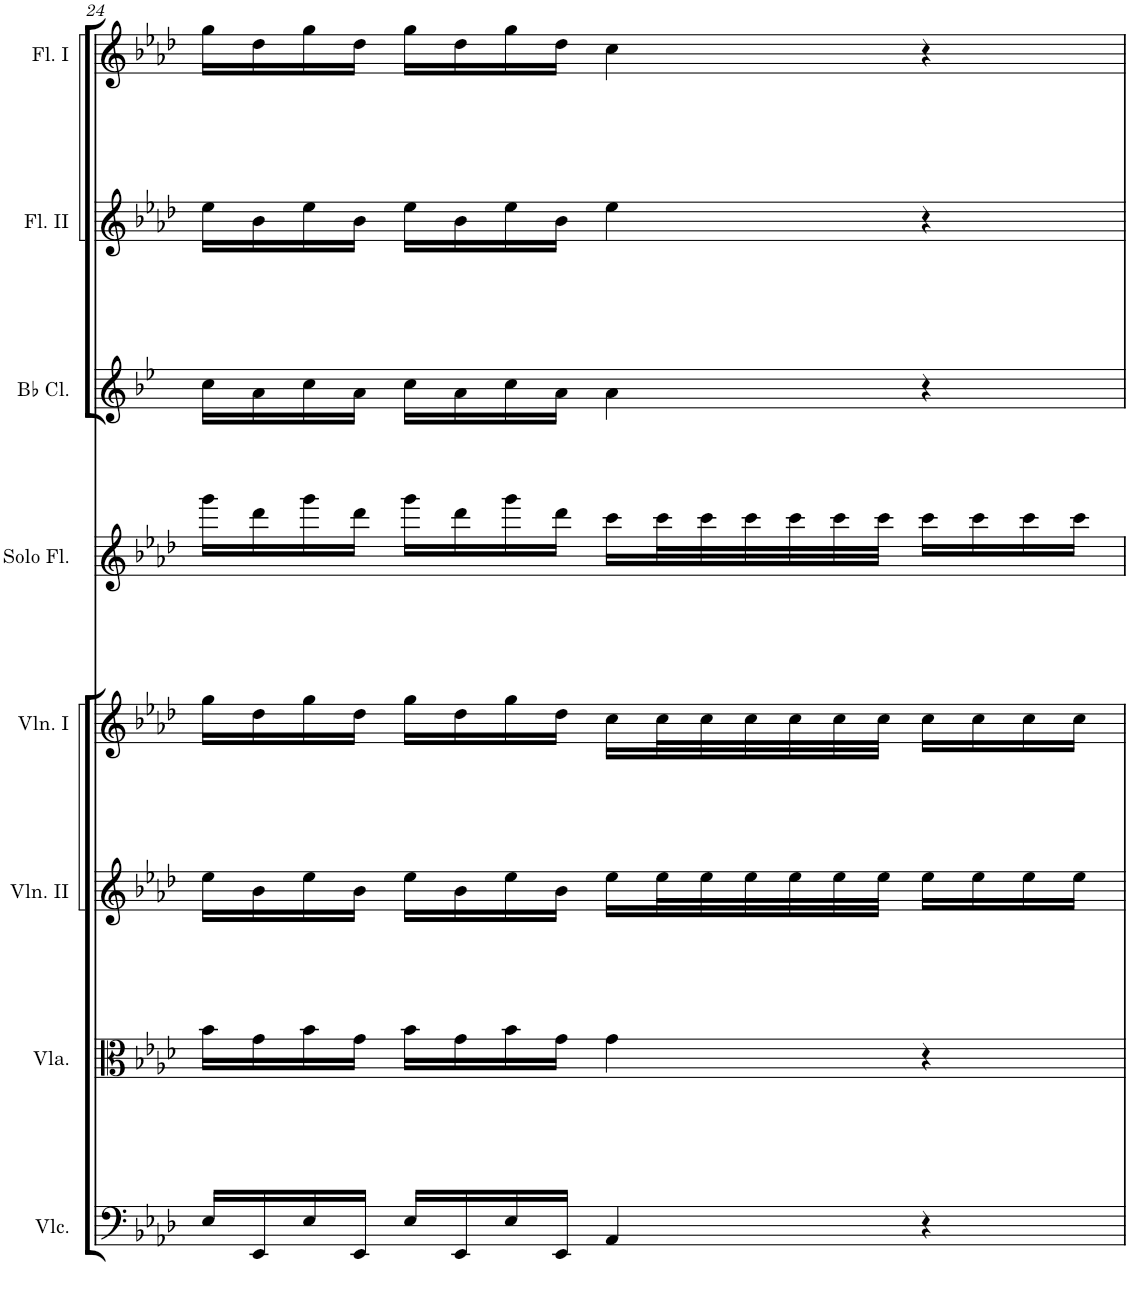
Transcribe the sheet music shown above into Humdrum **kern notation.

**kern	**kern	**kern	**kern	**kern	**kern	**kern	**kern
*part8	*part7	*part6	*part5	*part4	*part3	*part2	*part1
*staff8	*staff7	*staff6	*staff5	*staff4	*staff3	*staff2	*staff1
*I"Violoncello	*I"Viola	*I"Violin II	*I"Violin I	*I"Solo Flute	*I"Bb Clarinet	*I"Flute II	*I"Flute I
*I'Vlc.	*I'Vla.	*I'Vln. II	*I'Vln. I	*I'Solo Fl.	*I'Bb Cl.	*I'Fl. II	*I'Fl. I
!!LO:PB:g=z
*clefF4	*clefC3	*clefG2	*clefG2	*clefG2	*clefG2	*clefG2	*clefG2
*	*	*	*	*	*Trd1c2	*	*
*k[b-e-a-d-]	*k[b-e-a-d-]	*k[b-e-a-d-]	*k[b-e-a-d-]	*k[b-e-a-d-]	*k[b-e-]	*k[b-e-a-d-]	*k[b-e-a-d-]
*M4/4	*M4/4	*M4/4	*M4/4	*M4/4	*M4/4	*M4/4	*M4/4
*met(c)	*met(c)	*met(c)	*met(c)	*met(c)	*met(c)	*met(c)	*met(c)
=24	=24	=24	=24	=24	=24	=24	=24
16E-/LL	16b-\LL	16ee-\LL	16gg\LL	16ggg\LL	16cc\LL	16ee-\LL	16gg\LL
16EE-/	16g\	16b-\	16dd-\	16ddd-\	16a\	16b-\	16dd-\
16E-/	16b-\	16ee-\	16gg\	16ggg\	16cc\	16ee-\	16gg\
16EE-/JJ	16g\JJ	16b-\JJ	16dd-\JJ	16ddd-\JJ	16a\JJ	16b-\JJ	16dd-\JJ
16E-/LL	16b-\LL	16ee-\LL	16gg\LL	16ggg\LL	16cc\LL	16ee-\LL	16gg\LL
16EE-/	16g\	16b-\	16dd-\	16ddd-\	16a\	16b-\	16dd-\
16E-/	16b-\	16ee-\	16gg\	16ggg\	16cc\	16ee-\	16gg\
16EE-/JJ	16g\JJ	16b-\JJ	16dd-\JJ	16ddd-\JJ	16a\JJ	16b-\JJ	16dd-\JJ
4AA-/	4g\	16ee-\LL	16cc\LL	16ccc\LL	4a\	4ee-\	4cc\
.	.	32ee-\L	32cc\L	32ccc\L	.	.	.
.	.	32ee-\	32cc\	32ccc\	.	.	.
.	.	32ee-\	32cc\	32ccc\	.	.	.
.	.	32ee-\	32cc\	32ccc\	.	.	.
.	.	32ee-\	32cc\	32ccc\	.	.	.
.	.	32ee-\JJJ	32cc\JJJ	32ccc\JJJ	.	.	.
4r	4r	16ee-\LL	16cc\LL	16ccc\LL	4r	4r	4r
.	.	16ee-\	16cc\	16ccc\	.	.	.
.	.	16ee-\	16cc\	16ccc\	.	.	.
.	.	16ee-\JJ	16cc\JJ	16ccc\JJ	.	.	.
=	=	=	=	=	=	=	=
*-	*-	*-	*-	*-	*-	*-	*-
